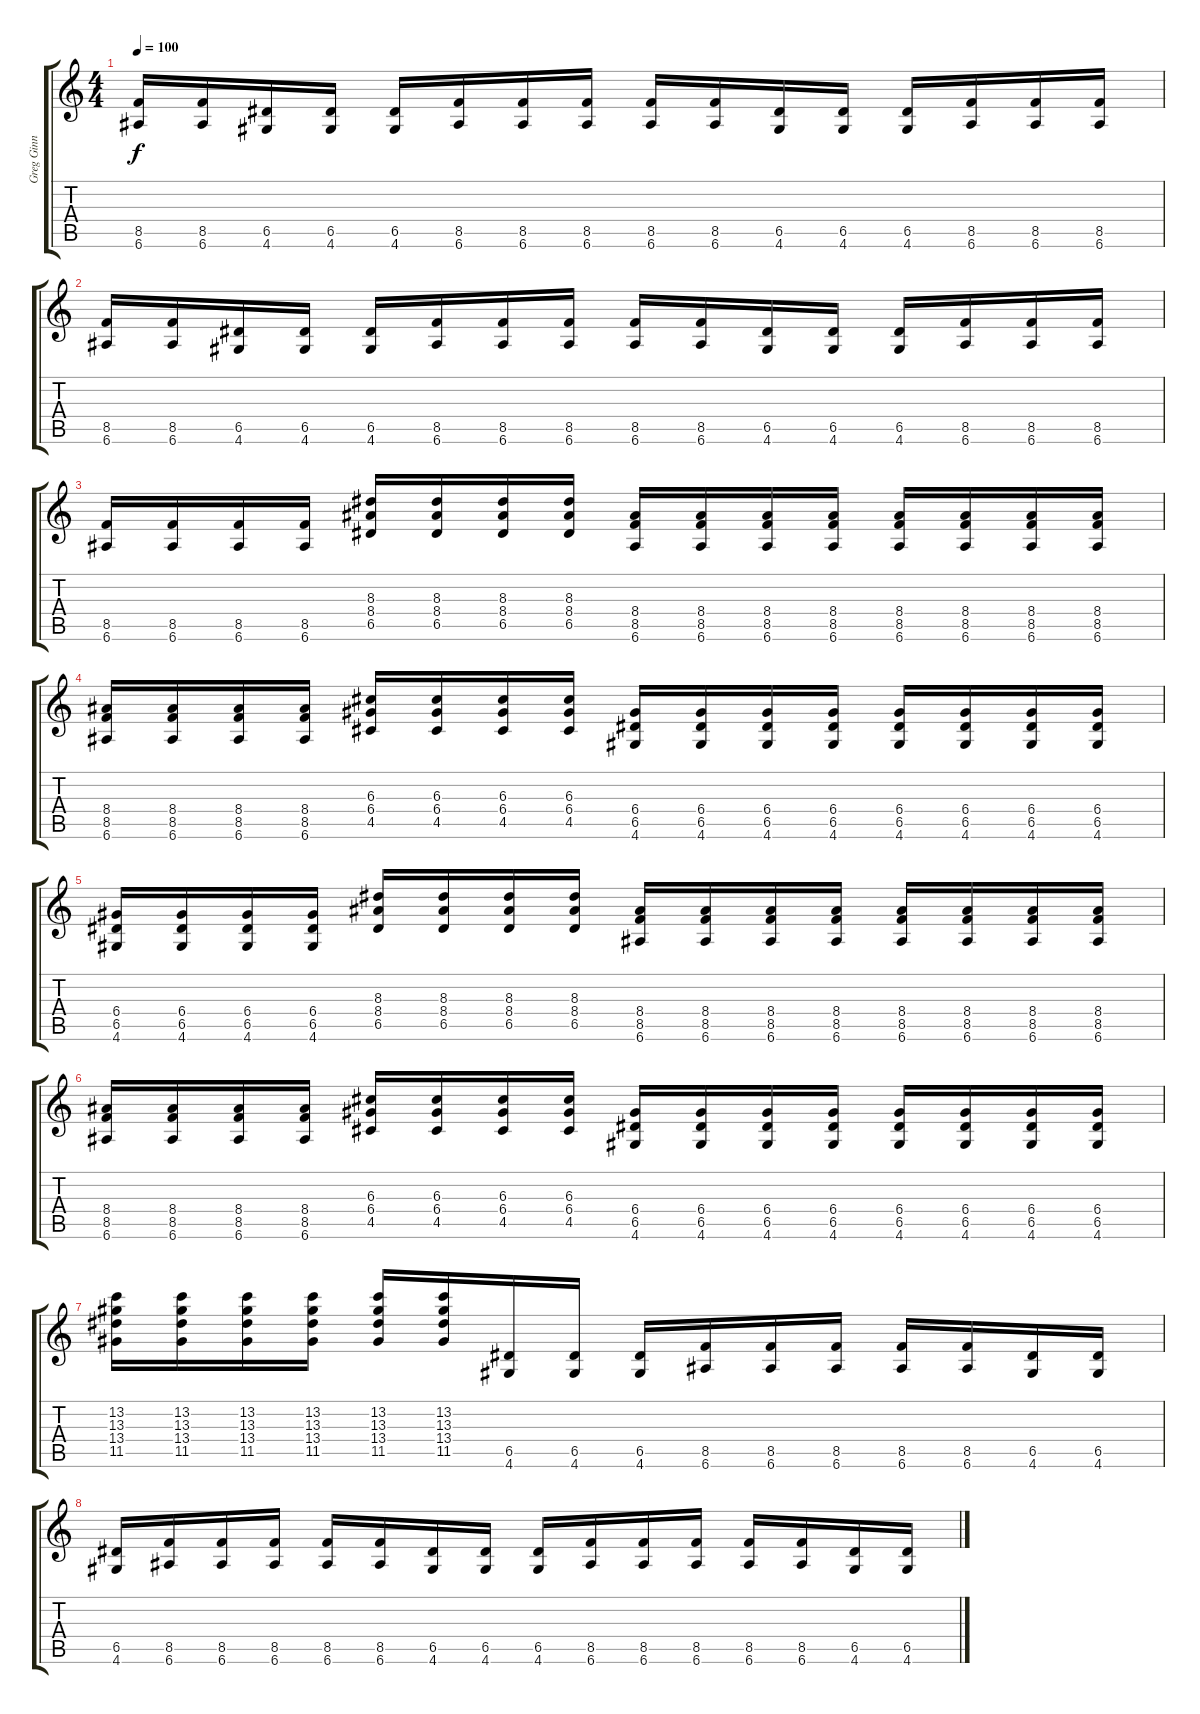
\track ("Greg Ginn (Guitar)" "Greg Ginn ") {instrument overdrivenguitar}
\staff {score tabs}
\tuning (E4 B3 G3 D3 A2 E2) {hide}
\ts (4 4)
\tempo 100
\clef g2
\ks c
(8.5 6.6).16{dy f} (8.5 6.6).16 (6.5 4.6).16 (6.5 4.6).16 (6.5 4.6).16 (8.5 6.6).16 (8.5 6.6).16 (8.5 6.6).16 (8.5 6.6).16 (8.5 6.6).16 (6.5 4.6).16 (6.5 4.6).16 (6.5 4.6).16 (8.5 6.6).16 (8.5 6.6).16 (8.5 6.6).16 |
(8.5 6.6).16 (8.5 6.6).16 (6.5 4.6).16 (6.5 4.6).16 (6.5 4.6).16 (8.5 6.6).16 (8.5 6.6).16 (8.5 6.6).16 (8.5 6.6).16 (8.5 6.6).16 (6.5 4.6).16 (6.5 4.6).16 (6.5 4.6).16 (8.5 6.6).16 (8.5 6.6).16 (8.5 6.6).16 |
(8.5 6.6).16 (8.5 6.6).16 (8.5 6.6).16 (8.5 6.6).16 (8.3 8.4 6.5).16 (8.3 8.4 6.5).16 (8.3 8.4 6.5).16 (8.3 8.4 6.5).16 (8.4 8.5 6.6).16 (8.4 8.5 6.6).16 (8.4 8.5 6.6).16 (8.4 8.5 6.6).16 (8.4 8.5 6.6).16 (8.4 8.5 6.6).16 (8.4 8.5 6.6).16 (8.4 8.5 6.6).16 |
(8.4 8.5 6.6).16 (8.4 8.5 6.6).16 (8.4 8.5 6.6).16 (8.4 8.5 6.6).16 (6.3 6.4 4.5).16 (6.3 6.4 4.5).16 (6.3 6.4 4.5).16 (6.3 6.4 4.5).16 (6.4 6.5 4.6).16 (6.4 6.5 4.6).16 (6.4 6.5 4.6).16 (6.4 6.5 4.6).16 (6.4 6.5 4.6).16 (6.4 6.5 4.6).16 (6.4 6.5 4.6).16 (6.4 6.5 4.6).16 |
(6.4 6.5 4.6).16 (6.4 6.5 4.6).16 (6.4 6.5 4.6).16 (6.4 6.5 4.6).16 (8.3 8.4 6.5).16 (8.3 8.4 6.5).16 (8.3 8.4 6.5).16 (8.3 8.4 6.5).16 (8.4 8.5 6.6).16 (8.4 8.5 6.6).16 (8.4 8.5 6.6).16 (8.4 8.5 6.6).16 (8.4 8.5 6.6).16 (8.4 8.5 6.6).16 (8.4 8.5 6.6).16 (8.4 8.5 6.6).16 |
(8.4 8.5 6.6).16 (8.4 8.5 6.6).16 (8.4 8.5 6.6).16 (8.4 8.5 6.6).16 (6.3 6.4 4.5).16 (6.3 6.4 4.5).16 (6.3 6.4 4.5).16 (6.3 6.4 4.5).16 (6.4 6.5 4.6).16 (6.4 6.5 4.6).16 (6.4 6.5 4.6).16 (6.4 6.5 4.6).16 (6.4 6.5 4.6).16 (6.4 6.5 4.6).16 (6.4 6.5 4.6).16 (6.4 6.5 4.6).16 |
(13.2 13.3 13.4 11.5).16 (13.2 13.3 13.4 11.5).16 (13.2 13.3 13.4 11.5).16 (13.2 13.3 13.4 11.5).16 (13.2 13.3 13.4 11.5).16 (13.2 13.3 13.4 11.5).16 (6.5 4.6).16 (6.5 4.6).16 (6.5 4.6).16 (8.5 6.6).16 (8.5 6.6).16 (8.5 6.6).16 (8.5 6.6).16 (8.5 6.6).16 (6.5 4.6).16 (6.5 4.6).16 |
(6.5 4.6).16 (8.5 6.6).16 (8.5 6.6).16 (8.5 6.6).16 (8.5 6.6).16 (8.5 6.6).16 (6.5 4.6).16 (6.5 4.6).16 (6.5 4.6).16 (8.5 6.6).16 (8.5 6.6).16 (8.5 6.6).16 (8.5 6.6).16 (8.5 6.6).16 (6.5 4.6).16 (6.5 4.6).16
